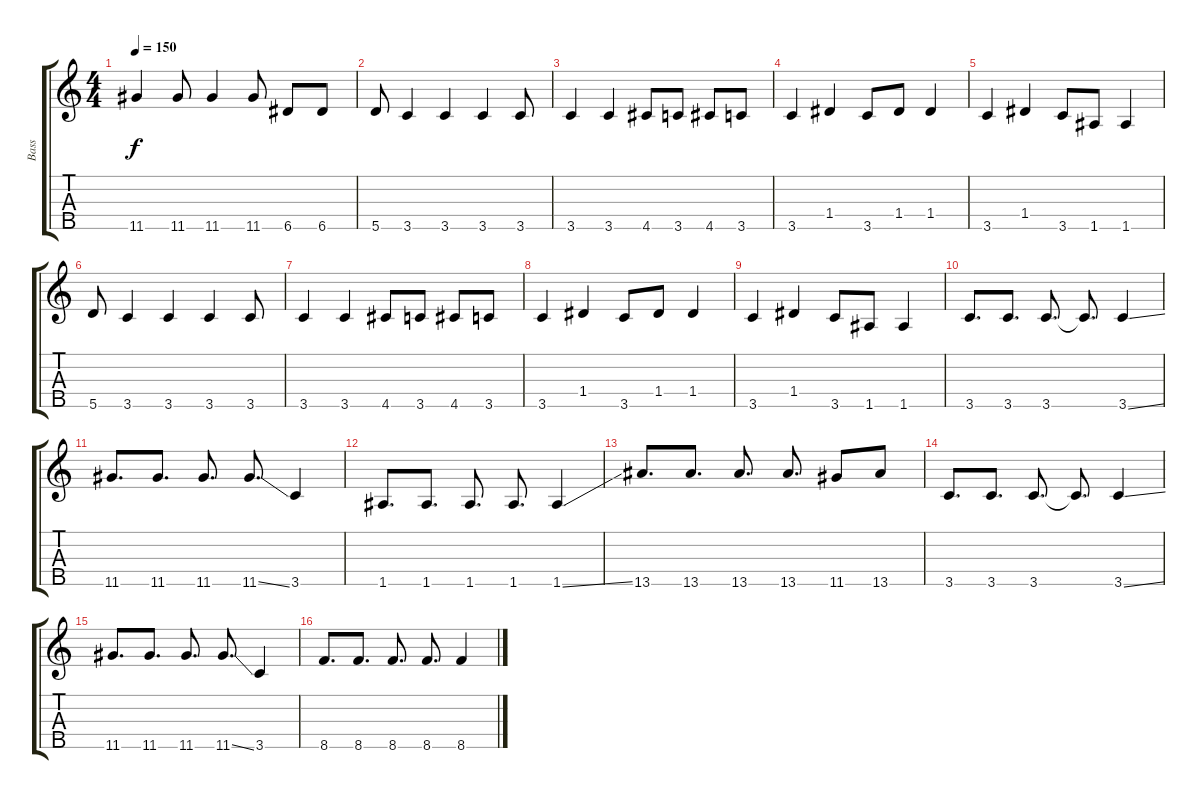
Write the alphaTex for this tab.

\track ("Bass " "Bass ") {instrument electricbassfinger}
\staff {score tabs}
\tuning (E4 B3 G3 D3 A2) {hide}
\ts (4 4)
\tempo 150
\clef g2
\ks c
11.5.4{dy f} 11.5.8 11.5.4 11.5.8 6.5.8 6.5.8 |
5.5.8 3.5.4 3.5.4 3.5.4 3.5.8 |
3.5.4 3.5.4 4.5.8 3.5.8 4.5.8 3.5.8 |
3.5.4 1.4.4 3.5.8 1.4.8 1.4.4 |
3.5.4 1.4.4 3.5.8 1.5.8 1.5.4 |
5.5.8 3.5.4 3.5.4 3.5.4 3.5.8 |
3.5.4 3.5.4 4.5.8 3.5.8 4.5.8 3.5.8 |
3.5.4 1.4.4 3.5.8 1.4.8 1.4.4 |
3.5.4 1.4.4 3.5.8 1.5.8 1.5.4 |
3.5.8{d} 3.5.8{d} 3.5.8{d} 3.5{t}.8{d} 3.5{ss}.4 |
11.5.8{d} 11.5.8{d} 11.5.8{d} 11.5{ss}.8{d} 3.5.4 |
1.5.8{d} 1.5.8{d} 1.5.8{d} 1.5.8{d} 1.5{ss}.4 |
13.5.8{d} 13.5.8{d} 13.5.8{d} 13.5.8{d} 11.5.8 13.5.8 |
3.5.8{d} 3.5.8{d} 3.5.8{d} 3.5{t}.8{d} 3.5{ss}.4 |
11.5.8{d} 11.5.8{d} 11.5.8{d} 11.5{ss}.8{d} 3.5.4 |
8.5.8{d} 8.5.8{d} 8.5.8{d} 8.5.8{d} 8.5.4
